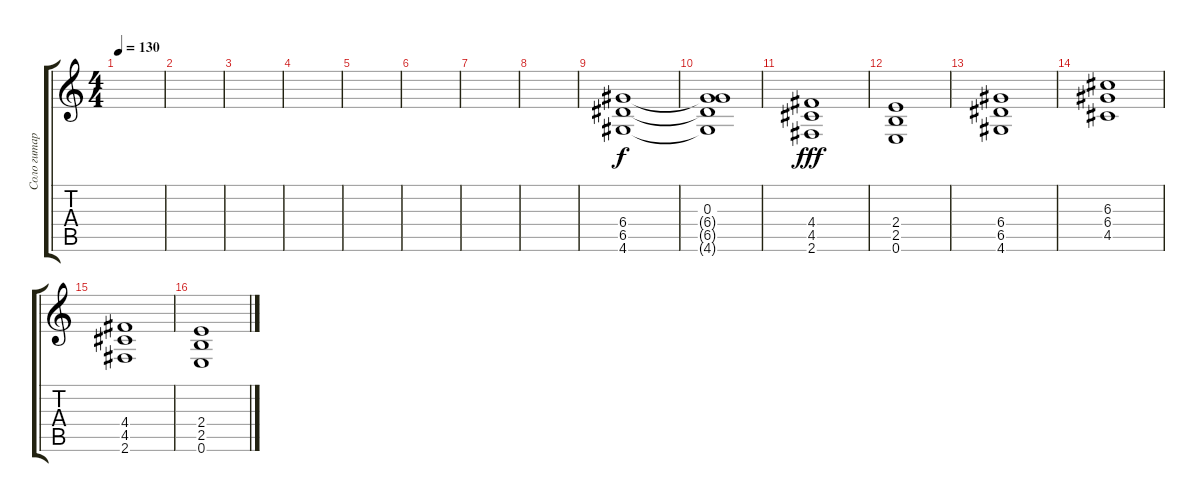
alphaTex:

\track ("Соло гитара" "Соло гитар") {instrument distortionguitar}
\staff {score tabs}
\tuning (E4 B3 G3 D3 A2 E2) {hide}
\ts (4 4)
\tempo 130
\clef g2
\ks c
|
|
|
|
|
|
|
|
(6.4 6.5 4.6).1 |
(0.3 6.4{t} 6.5{t} 4.6{t}).1{dy f} |
(4.4 4.5 2.6).1{dy fff} |
(2.4 2.5 0.6).1 |
(6.4 6.5 4.6).1 |
(6.3 6.4 4.5).1 |
(4.4 4.5 2.6).1 |
(2.4 2.5 0.6).1
